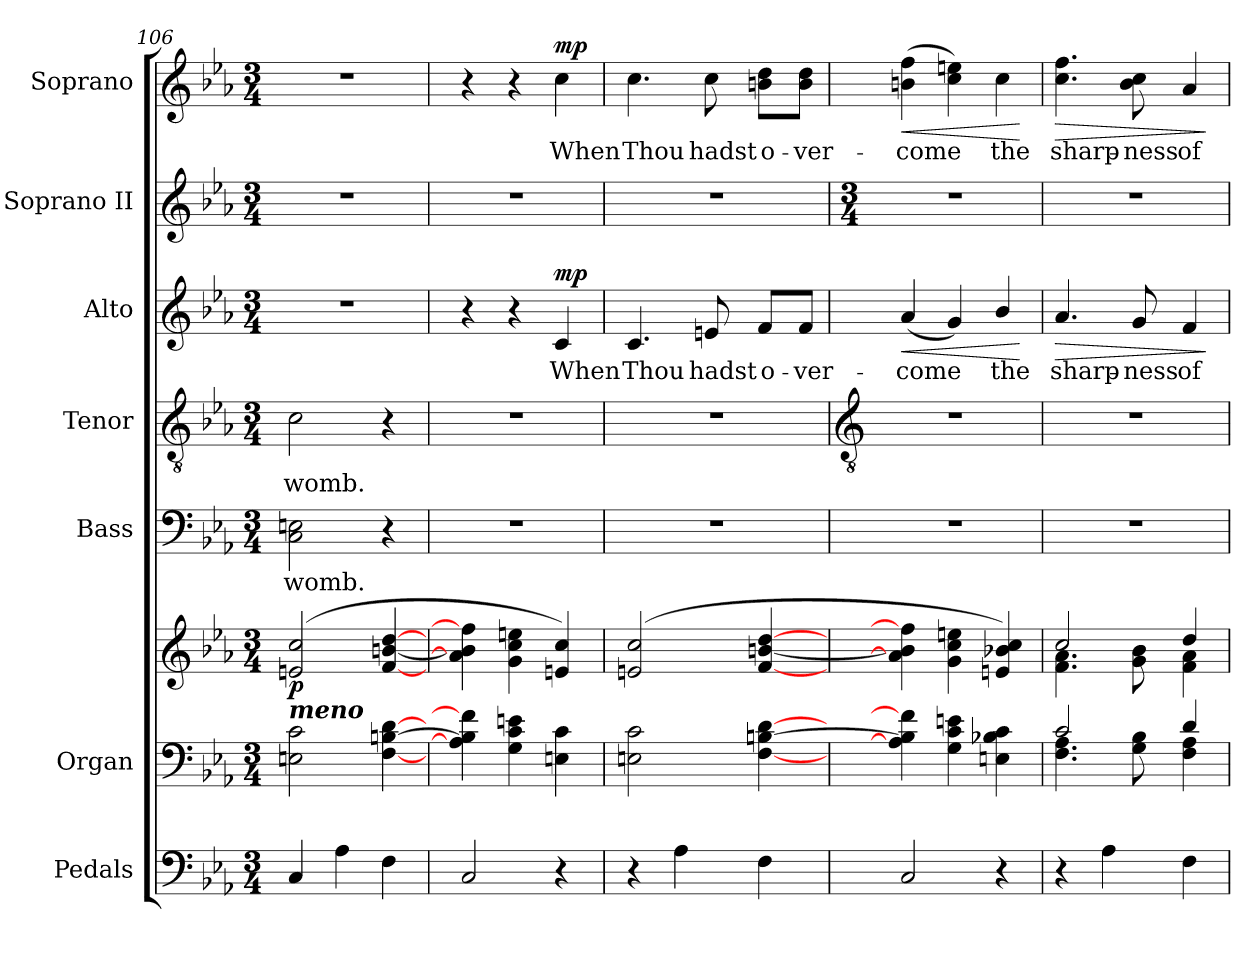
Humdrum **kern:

**kern	**kern	**kern	**dynam	**kern	**text	**kern	**text	**kern	**text	**dynam	**kern	**kern	**text	**dynam
*part7	*part6	*part6	*part6	*part5	*part5	*part4	*part4	*part3	*part3	*part3	*part2	*part1	*part1	*part1
*staff8	*staff7	*staff6	*staff6/7	*staff5	*staff5	*staff4	*staff4	*staff3	*staff3	*staff3	*staff2	*staff1	*staff1	*staff1
*I"Pedals	*I"Organ	*	*	*I"Bass	*	*I"Tenor	*	*I"Alto	*	*	*I"Soprano II	*I"Soprano	*	*
*	*	*	*	*I'B	*	*I'T	*	*I'A	*	*	*I'S II	*I'S	*	*
*clefF4	*clefF4	*clefG2	*	*clefF4	*	*clefGv2	*	*clefG2	*	*	*clefG2	*clefG2	*	*
*k[b-e-a-]	*k[b-e-a-]	*k[b-e-a-]	*	*k[b-e-a-]	*	*k[b-e-a-]	*	*k[b-e-a-]	*	*	*k[b-e-a-]	*k[b-e-a-]	*	*
*E-:	*E-:	*E-:	*	*E-:	*	*E-:	*	*E-:	*	*	*E-:	*E-:	*	*
*M3/4	*M3/4	*M3/4	*	*M3/4	*	*M3/4	*	*M3/4	*	*	*M3/4	*M3/4	*	*
=106	=106	=106	=106	=106	=106	=106	=106	=106	=106	=106	=106	=106	=106	=106
*	*	*^	*	*	*	*	*	*	*	*	*	*	*	*
!	!	!LO:TX:b:Bi:t=meno	!	!	!	!	!	!	!	!	!	!	!	!	!
!	!	!	!	!LO:DY:b	!	!LO:LY:b	!	!LO:LY:b	!LO:N:vis=1	!	!	!	!LO:N:vis=1	!	!
4C	2En 2c	(<2en 2cc	2ryy	p	2C 2En	womb.	2c	womb.	2.r	.	.	2.r	2.r	.	.
4A-	.	.	.	.	.	.	.	.	.	.	.	.	.	.	.
4F	[4F [4Bn [4d	[4f [4bn [4dd	4ryy	.	4r	.	4r	.	.	.	.	.	.	.	.
=107	=107	=107	=107	=107	=107	=107	=107	=107	=107	=107	=107	=107	=107	=107	=107
!	!	!	!	!	!LO:N:vis=1	!	!LO:N:vis=1	!	!	!	!	!	!	!	!
2C	4A-] 4B] 4f]	4a-] 4b] 4ff]	2ryy	.	2.r	.	2.r	.	4r	.	.	2.r	4r	.	.
.	4G 4c 4en	4g 4cc 4een	.	.	.	.	.	.	4r	.	.	.	4r	.	.
!	!	!	!	!	!	!	!	!	!	!LO:LY:b	!LO:DY:b	!	!	!LO:LY:b	!LO:DY:b
4r	4En 4c	4en 4cc)	4ryy	.	.	.	.	.	4c	When	mp	.	4cc	When	mp
=108	=108	=108	=108	=108	=108	=108	=108	=108	=108	=108	=108	=108	=108	=108	=108
!	!	!	!	!	!LO:N:vis=1	!	!LO:N:vis=1	!	!	!LO:LY:b	!	!	!	!LO:LY:b	!
4r	2En 2c	(>2en 2cc	2ryy	.	2.r	.	2.r	.	4.c	Thou	.	2.r	4.cc	Thou	.
4A-	.	.	.	.	.	.	.	.	.	.	.	.	.	.	.
!	!	!	!	!	!	!	!	!	!	!LO:LY:b	!	!	!	!LO:LY:b	!
.	.	.	.	.	.	.	.	.	8en	hadst	.	.	8cc	hadst	.
!	!	!	!	!	!	!	!	!	!	!LO:LY:b	!	!	!	!LO:LY:b	!
4F	[4F [4Bn [4d	[4f [4bn [4dd	4ryy	.	.	.	.	.	8f/L	o-	.	.	8bn\ 8dd\L	o-	.
!	!	!	!	!	!	!	!	!	!	!LO:LY:b	!	!	!	!LO:LY:b	!
.	.	.	.	.	.	.	.	.	8f/J	-ver-	.	.	8b\ 8dd\J	-ver-	.
!!LO:LB:g=z
=109	=109	=109	=109	=109	=109	=109	=109	=109	=109	=109	=109	=109	=109	=109	=109
*	*	*	*	*	*	*	*clefGv2	*	*	*	*	*	*	*	*
*	*	*	*	*	*	*	*	*	*	*	*	*M3/4	*	*	*
*	*^	*	*	*	*	*	*	*	*	*	*	*	*	*	*
!	!	!	!	!	!	!LO:N:vis=1	!	!LO:N:vis=1	!	!	!LO:LY:b	!LO:HP:b	!	!	!LO:LY:b	!LO:HP:b
2C	4A-] 4B] 4f]	2ryy	4a-] 4b] 4ff]	2ryy	.	2.r	.	2.r	.	(<4a-	-come	<	2.r	(>4bn 4ff	-come	<
.	4G 4c 4en	.	4g 4cc 4een	.	.	.	.	.	.	4g)	.	.	.	4cc 4een)	.	.
!	!	!	!	!	!	!	!	!	!	!	!LO:LY:b	!	!	!	!LO:LY:b	!
4r	4En 4B-X 4c	4ryy	4en 4b-X 4cc)	4ryy	.	.	.	.	.	4b-/	the	.	.	4cc	the	.
*	*v	*v	*	*	*	*	*	*	*	*	*	*	*	*	*	*
*	*	*v	*v	*	*	*	*	*	*	*	*	*	*	*	*
.	.	.	.	.	.	.	.	.	.	[	.	.	.	[
=110	=110	=110	=110	=110	=110	=110	=110	=110	=110	=110	=110	=110	=110	=110
*	*^	*^	*	*	*	*	*	*	*	*	*	*	*	*
!	!	!	!	!	!	!LO:N:vis=1	!	!LO:N:vis=1	!	!	!LO:LY:b	!LO:HP:b	!	!	!LO:LY:b	!LO:HP:b
4r	2c/	4.F\ 4.A-\	2cc/	4.f\ 4.a-\	.	2.r	.	2.r	.	4.a-	sharp-	>	2.r	4.cc 4.ff	sharp-	>
4A-	.	.	.	.	.	.	.	.	.	.	.	.	.	.	.	.
!	!	!	!	!	!	!	!	!	!	!	!LO:LY:b	!	!	!	!LO:LY:b	!
.	.	8G\ 8B-\	.	8g\ 8b-\	.	.	.	.	.	8g	-ness	.	.	8b- 8cc	-ness	.
!	!	!	!	!	!	!	!	!	!	!	!LO:LY:b	!	!	!	!LO:LY:b	!
4F	4d	4F\ 4A-\	4dd/	4f\ 4a-\	.	.	.	.	.	4f	of	.	.	4a-	of	.
*	*v	*v	*	*	*	*	*	*	*	*	*	*	*	*	*	*
*	*	*v	*v	*	*	*	*	*	*	*	*	*	*	*	*
.	.	.	.	.	.	.	.	.	.	]	.	.	.	]
=	=	=	=	=	=	=	=	=	=	=	=	=	=	=
*-	*-	*-	*-	*-	*-	*-	*-	*-	*-	*-	*-	*-	*-	*-
